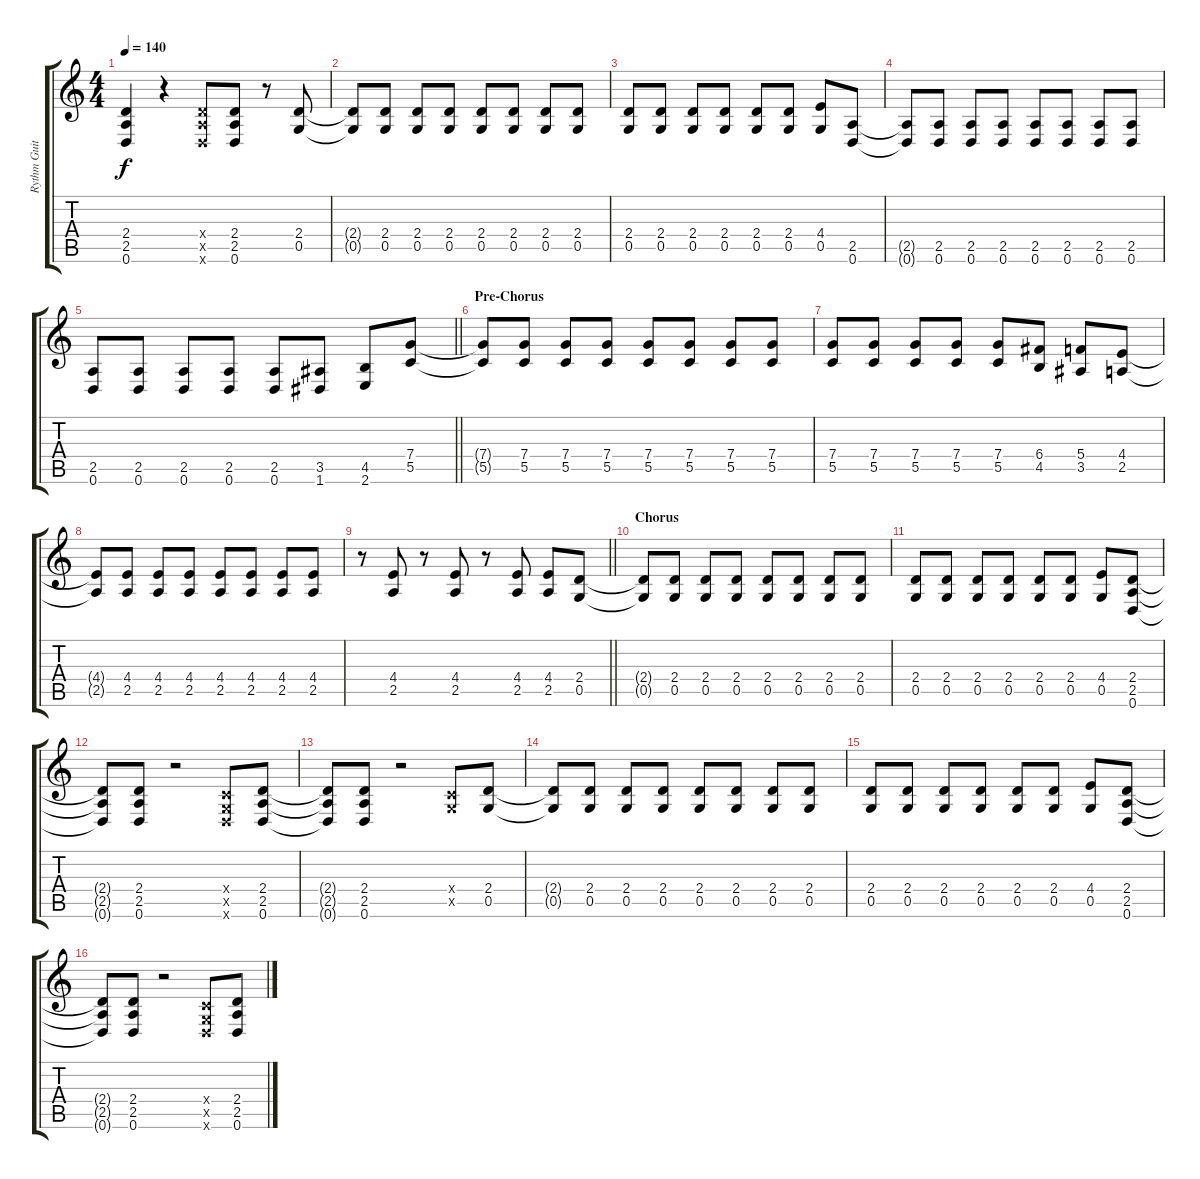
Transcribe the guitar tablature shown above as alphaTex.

\track ("Rythm Guitar" "Rythm Guit") {instrument overdrivenguitar}
\staff {score tabs}
\tuning (D4 A3 F3 C3 G2 D2) {hide}
\ts (4 4)
\tempo 140
\clef g2
\ks c
(2.4{t} 2.5{t} 0.6{t}).4{dy f} r.4 (2.4{x} 2.5{x} 0.6{x}).8 (2.4 2.5 0.6).8 r.8 (2.4 0.5).8 |
(2.4{t} 0.5{t}).8 (2.4 0.5).8 (2.4 0.5).8 (2.4 0.5).8 (2.4 0.5).8 (2.4 0.5).8 (2.4 0.5).8 (2.4 0.5).8 |
(2.4 0.5).8 (2.4 0.5).8 (2.4 0.5).8 (2.4 0.5).8 (2.4 0.5).8 (2.4 0.5).8 (4.4 0.5).8 (2.5 0.6).8 |
(2.5{t} 0.6{t}).8 (2.5 0.6).8 (2.5 0.6).8 (2.5 0.6).8 (2.5 0.6).8 (2.5 0.6).8 (2.5 0.6).8 (2.5 0.6).8 |
\barLineRight lightlight
(2.5 0.6).8 (2.5 0.6).8 (2.5 0.6).8 (2.5 0.6).8 (2.5 0.6).8 (3.5 1.6).8 (4.5 2.6).8 (7.4 5.5).8 |
\section ("" "Pre-Chorus")
(7.4{t} 5.5{t}).8 (7.4 5.5).8 (7.4 5.5).8 (7.4 5.5).8 (7.4 5.5).8 (7.4 5.5).8 (7.4 5.5).8 (7.4 5.5).8 |
(7.4 5.5).8 (7.4 5.5).8 (7.4 5.5).8 (7.4 5.5).8 (7.4 5.5).8 (6.4 4.5).8 (5.4 3.5).8 (4.4 2.5).8 |
(4.4{t} 2.5{t}).8 (4.4 2.5).8 (4.4 2.5).8 (4.4 2.5).8 (4.4 2.5).8 (4.4 2.5).8 (4.4 2.5).8 (4.4 2.5).8 |
\barLineRight lightlight
r.8 (4.4 2.5).8 r.8 (4.4 2.5).8 r.8 (4.4 2.5).8 (4.4 2.5).8 (2.4 0.5).8 |
\section ("" "Chorus")
(2.4{t} 0.5{t}).8 (2.4 0.5).8 (2.4 0.5).8 (2.4 0.5).8 (2.4 0.5).8 (2.4 0.5).8 (2.4 0.5).8 (2.4 0.5).8 |
(2.4 0.5).8 (2.4 0.5).8 (2.4 0.5).8 (2.4 0.5).8 (2.4 0.5).8 (2.4 0.5).8 (4.4 0.5).8 (2.4 2.5 0.6).8 |
(2.4{t} 2.5{t} 0.6{t}).8 (2.4 2.5 0.6).8 r.2 (0.4{x} 0.5{x} 0.6{x}).8 (2.4 2.5 0.6).8 |
(2.4{t} 2.5{t} 0.6{t}).8 (2.4 2.5 0.6).8 r.2 (0.4{x} 0.5{x}).8 (2.4 0.5).8 |
(2.4{t} 0.5{t}).8 (2.4 0.5).8 (2.4 0.5).8 (2.4 0.5).8 (2.4 0.5).8 (2.4 0.5).8 (2.4 0.5).8 (2.4 0.5).8 |
(2.4 0.5).8 (2.4 0.5).8 (2.4 0.5).8 (2.4 0.5).8 (2.4 0.5).8 (2.4 0.5).8 (4.4 0.5).8 (2.4 2.5 0.6).8 |
(2.4{t} 2.5{t} 0.6{t}).8 (2.4 2.5 0.6).8 r.2 (0.4{x} 0.5{x} 0.6{x}).8 (2.4 2.5 0.6).8
